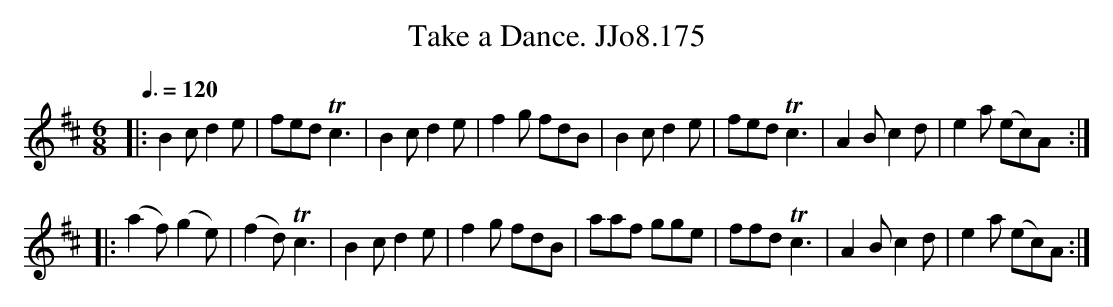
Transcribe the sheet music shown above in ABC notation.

X:1
T:Take a Dance. JJo8.175
M:6/8
L:1/8
Q:3/8=120
K:D
|:B2cd2e|fedTc3|B2cd2e|f2g fdB|B2cd2e|fedTc3|A2Bc2d|e2a (ec)A:|
|:(a2f)(g2e)|(f2d)Tc3|B2cd2e|f2g fdB|aaf gge|ffdTc3|A2Bc2d|e2a (ec)A:|
